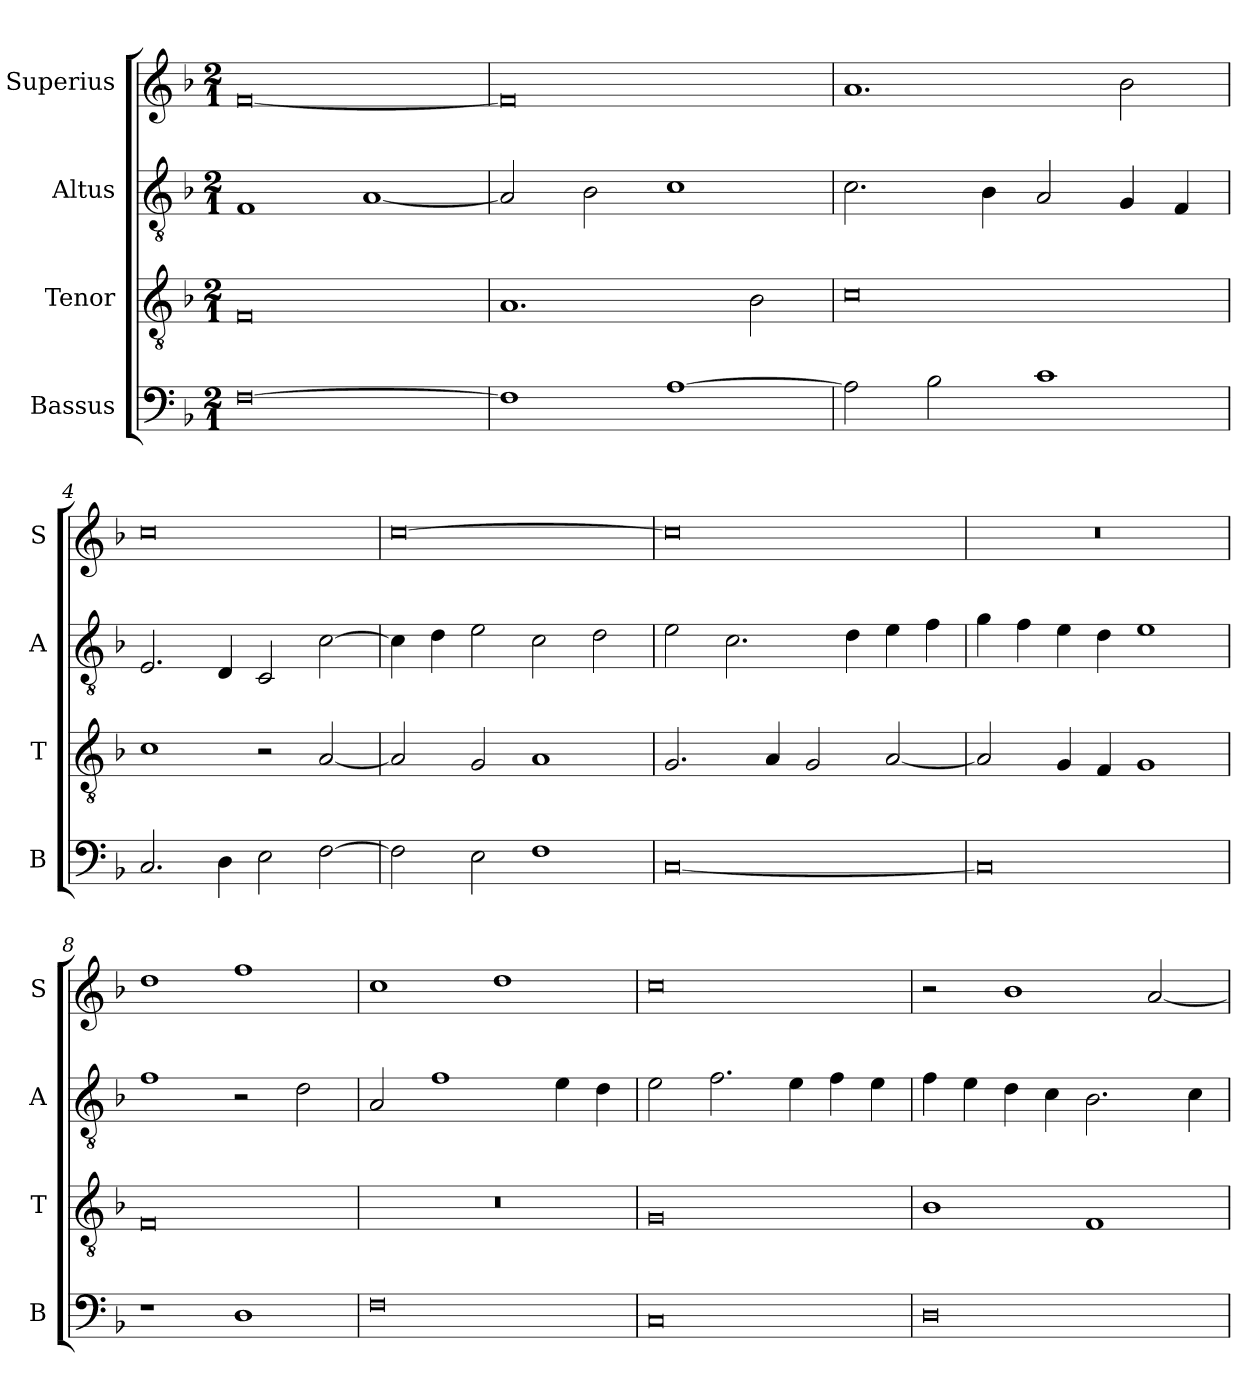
**kern	**kern	**kern	**kern
*part4	*part3	*part2	*part1
*staff4	*staff3	*staff2	*staff1
*I"Bassus	*I"Tenor	*I"Altus	*I"Superius
*I'B	*I'T	*I'A	*I'S
*clefF4	*clefGv2	*clefGv2	*clefG2
*k[b-]	*k[b-]	*k[b-]	*k[b-]
*M2/1	*M2/1	*M2/1	*M2/1
=1	=1	=1	=1
[0F	0F	1F	[0f
.	.	[1A	.
=2	=2	=2	=2
1F]	1.A	2A/]	0f]
.	.	2B-\	.
[1A	.	1c	.
.	2B-\	.	.
=3	=3	=3	=3
2A\]	0c	2.c\	1.a
2B-\	.	.	.
.	.	4B-\	.
1c	.	2A/	.
.	.	4G/	2b-\
.	.	4F/	.
=4	=4	=4	=4
2.C/	1c	2.E/	0cc
4D\	.	4D/	.
2E\	2r	2C/	.
[2F\	[2A/	[2c\	.
=5	=5	=5	=5
2F\]	2A/]	4c\]	[0cc
.	.	4d\	.
2E\	2G/	2e\	.
1F	1A	2c\	.
.	.	2d\	.
=6	=6	=6	=6
[0C	2.G/	2e\	0cc]
.	.	2.c\	.
.	4A/	.	.
.	2G/	.	.
.	.	4d\	.
.	[2A/	4e\	.
.	.	4f\	.
=7	=7	=7	=7
0C]	2A/]	4g\	0r
.	.	4f\	.
.	4G/	4e\	.
.	4F/	4d\	.
.	1G	1e	.
=8	=8	=8	=8
1r	0F	1f	1dd
1D	.	2r	1ff
.	.	2d\	.
=9	=9	=9	=9
0F	0r	2A/	1cc
.	.	1f	.
.	.	.	1dd
.	.	4e\	.
.	.	4d\	.
=10	=10	=10	=10
0C	0G	2e\	0cc
.	.	2.f\	.
.	.	4e\	.
.	.	4f\	.
.	.	4e\	.
=11	=11	=11	=11
0D	1B-	4f\	2r
.	.	4e\	.
.	.	4d\	1b-
.	.	4c\	.
.	1F	2.B-\	.
.	.	.	[2a/
.	.	4c\	.
=	=	=	=
*-	*-	*-	*-
